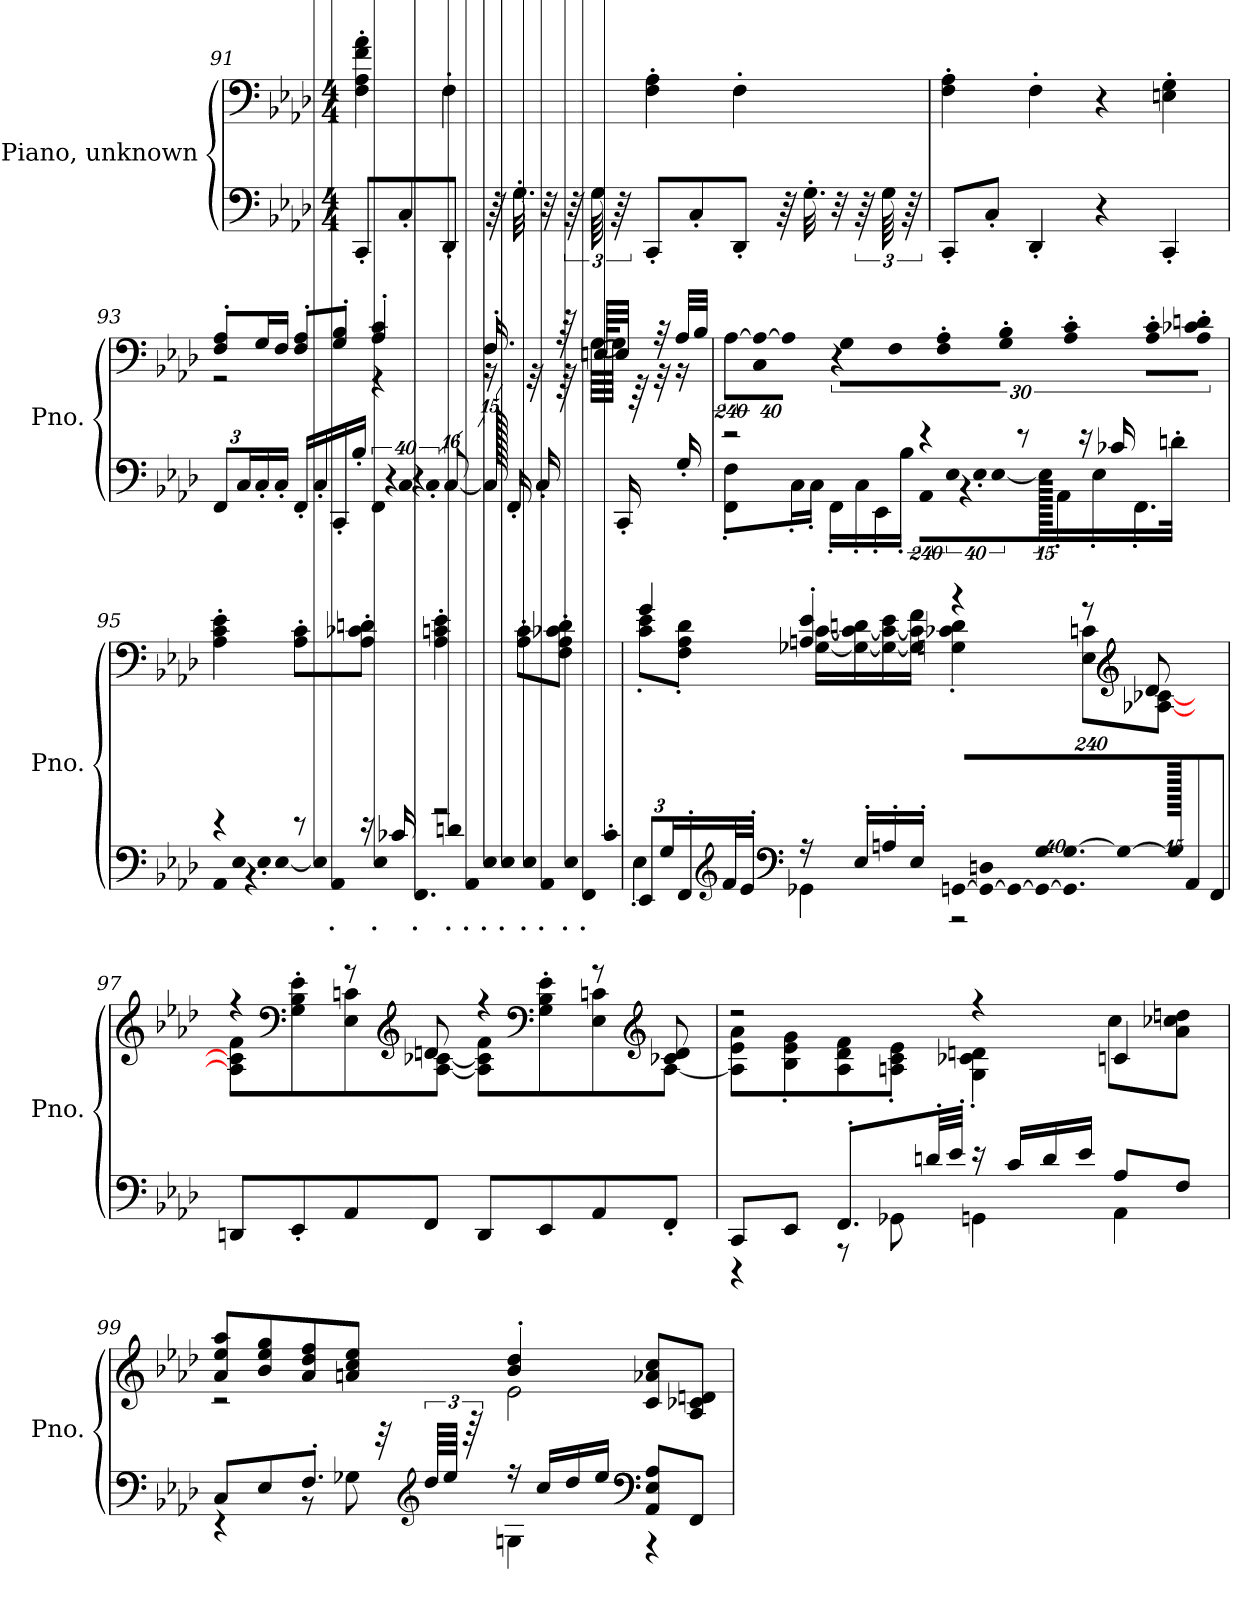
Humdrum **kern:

**kern	**kern
*part1	*part1
*staff2	*staff1
*I"Piano, unknown	*
*I'Pno.	*
*clefF4	*clefF4
*k[b-e-a-d-]	*k[b-e-a-d-]
*M4/4	*M4/4
=91	=91
8CC'/L	4F\' 4A-\' 4f\' 4a-\'
8C'/	.
8DD-'/J	4F'\
64r	.
32.G'\	.
32r	.
96r	.
96G\	.
96r	.
8CC'/L	4F\' 4A-\'
8C'/	.
8DD-'/J	4F'\
64r	.
32.G'\	.
32r	.
96r	.
96G\	.
96r	.
!!LO:LB:g=z
=92	=92
8CC'/L	4F\' 4A-\'
8C'/J	.
4DD-'/	4F'\
4r	4r
4CC'/	4En\' 4G\'
=93	=93
*Xbrackettup	*
*	*^
12FF/L	8F/' 8A-/'L	2r
24C/L	.	.
16C'/	16G/L	.
16C'/JJ	16F/JJ	.
16FF'/LL	8F/' 8A-/'L	.
16C'/	.	.
16CC'/	8G/' 8B-/'J	.
16B-'/JJ	.	.
*brackettup	*	*
!LO:N:vis=32	!	!
640%23FF/	4A-/' 4c/'	4r
!LO:N:vis=32	!	!
640%23r	.	.
!LO:N:vis=32	!	!
640%23C/	.	.
!LO:N:vis=32	!	!
640%23r	.	.
!LO:N:vis=32	!	!
640%23C'/KLL	.	.
[128%9C/	.	.
960C/]	16.F'/	16r
16FF'/LL	.	.
.	.	32r
16C'/	.	.
.	64r	64r
.	[64En/KLLL	[64G\LLLL
.	32E/JJJ]	64G\JJJJ]
16CC'/	.	.
.	.	64r
.	32r	32r
.	32A-/LLL	16r
16G'/JJ	.	.
.	32B-/JJJ	.
.	960ryy	960ryy
!!LO:LB:g=z
=94	=94	=94
*^	*	*
!	!	!LO:N:vis=16	!
*	*	*v	*v
2r	8FF\' 8F\'L	[1920%137A-\LL
!	!	!LO:N:vis=32
.	.	640%23C\ 640%23A-\_L
!	!	!LO:N:vis=64
.	.	960%17A-\JJJk]
!	!	!LO:N:vis=64
.	16C'\L	960%17r
!	!	!LO:N:vis=32
.	.	640%23G\KLL
!	!	!LO:N:vis=16
.	.	1920%137F\J
.	16C'\JJ	.
.	16FF'\LL	8F\' 8A-\'
.	16C'\	.
.	16EE-'\	8G\' 8B-\'J
.	16B-'\JJ	.
!	!LO:N:vis=16	!
4r	1920%137AA-\LL	4A-\' 4c\'
!	!LO:N:vis=32	!
.	640%23E-\JJk	.
!	!LO:N:vis=32	!
.	640%23r	.
!	!LO:N:vis=32	!
.	640%23E-'\KLL	.
.	[240%17E-\J	.
8r	1920E-\]	8A-\' 8c\'L
.	16AA-'\LL	.
.	16E-'\	.
16r	.	8A-\' 8c-X\' 8dn\'J
.	16.FF'\	.
16c-X/	.	.
.	32dn'\JJk	.
1920ryy	.	1920ryy
!!LO:LB:g=z
=95	=95	=95
!	!LO:N:vis=16	!
4r	1920%137AA-\LL	4A-\' 4c\' 4e-\'
!	!LO:N:vis=32	!
.	640%23E-\JJk	.
!	!LO:N:vis=32	!
.	640%23r	.
!	!LO:N:vis=32	!
.	640%23E-'\KLL	.
.	[240%17E-\J	.
8r	1920E-\]	8A-\' 8c\'L
.	16AA-'\LL	.
.	16E-'\	.
16r	.	8A-\' 8c-X\' 8dn\'J
.	16.FF'\	.
16c-X/	.	.
.	32dn'\JJk	.
2r	.	4A-\' 4cn\' 4e-\'
.	16AA-'\LL	.
.	16E-'\	.
.	16E-'\	.
.	16E-'\JJ	.
.	.	8A-\' 8c\'L
.	16AA-'\LL	.
.	16E-'\	.
.	.	8F\' 8A-\' 8c-X\' 8d\'J
.	16FF'\	.
.	16c-'\JJ	.
1920ryy	.	1920ryy
!!LO:PB:g=z
=96	=96	=96
*Xbrackettup	*	*
*	*	*^
12EE-/L	4E-'\	4g/	8c\' 8e-\'L
24G/L	.	.	.
16FF'/	.	.	8F\' 8A-\' 8d-\'J
*clefG2	*	*	*
32f/L	.	.	.
32e-'/JJJ	.	.	.
*clefF4	*	*	*
16r	4GG-X\	4An/' 4e-/'	[16G-X\ [16c\LL
16E-'/LL	.	.	16G-\_ 16c\_ 16dn\
16An'/	.	.	16G-\_ 16c\_ 16e-\
16E-'/JJ	.	.	16G-\] 16c\] 16f\JJ
!LO:N:vis=16	!	!	!
[1920%137GGn/LL	2r	4r	4Gn\' 4c-X\' 4d\'
!LO:N:vis=32	!	!	!
640%23GG/_ 640%23Dn/L	.	.	.
!LO:N:vis=32	!	!	!
640%23GG/_	.	.	.
!LO:N:vis=32	!	!	!
640%23GG/_ 640%23G/	.	.	.
!LO:N:vis=32.	!	!	!
1920%103GG/] [1920%103G/	.	.	.
640%11G/JJ_	.	.	.
1920G/]	.	8r	8E-\ 8cn\L
8AA-/	.	.	.
*	*	*clefG2	*
.	.	8d/	[8A-X\ [8c-X\J
8FF/J	.	.	.
.	1920ryy	1920ryy	1920ryy
*v	*v	*	*
!!LO:LB:g=z	!!
=97	=97	=97
8DDn/L	4r	8A-\] 8c-\] 8f\L
*	*clefF4	*
8EE-'/	.	8G\' 8B-\' 8e-\'
8AA-/	8r	8E-\ 8cn\
*	*clefG2	*
8FF/J	8dn/	[8A-\ [8c-X\J
8DD/L	4r	8A-\] 8c-\] 8f\L
*	*clefF4	*
8EE-/	.	8G\' 8B-\' 8e-\'
8AA-/	8r	8E-\ 8cn\
*	*clefG2	*
8FF'/J	8c-X/ 8d/	[8A-\J
=98	=98	=98
*^	*	*
8CC/L	4r	2r	8A-\] 8e-\ 8a-\L
8EE-/J	.	.	8B-\' 8e-\' 8g\'
8.FF'/L	8r	.	8A-\ 8d-\ 8f\
.	8GG-X\	.	8An\' 8c\' 8e-\'J
32dn'/LL	.	.	.
32e-'/JJJ	.	.	.
16r	4GGn\	4r	4G\' 4c-X\' 4dn\'
16c/LL	.	.	.
16d/	.	.	.
16e-/JJ	.	.	.
8A-/L	4AA-\	4cn/	8cc\L
8F/J	.	.	8a-\ 8cc-X\ 8ddn\J
!!LO:LB:g=z	!!
=99	=99	=99	=99
8C/L	4r	8a-/ 8ee-/ 8aa-/L	2r
8E-/	.	8b-/ 8ee-/ 8gg/	.
8.F'/J	8r	8a-/ 8dd-/ 8ff/	.
.	8G-X\	8an/ 8cc/ 8ee-/J	.
32r	.	.	.
*clefG2	*	*	*
*brackettup	*	*	*
96dd-/LLLL	.	.	.
96ee-/JJJJ	.	.	.
96r	.	.	.
16r	4Gn\	4b-/' 4dd-/'	2e-\
16cc/LL	.	.	.
16dd-/	.	.	.
16ee-/JJ	.	.	.
*clefF4	*	*	*
8AA-/ 8E-/ 8A-/L	4r	8c/ 8a-X/ 8cc/L	.
8FF/J	.	8A-/ 8c-X/ 8dn/J	.
*v	*v	*	*
*	*v	*v
=	=
*-	*-
